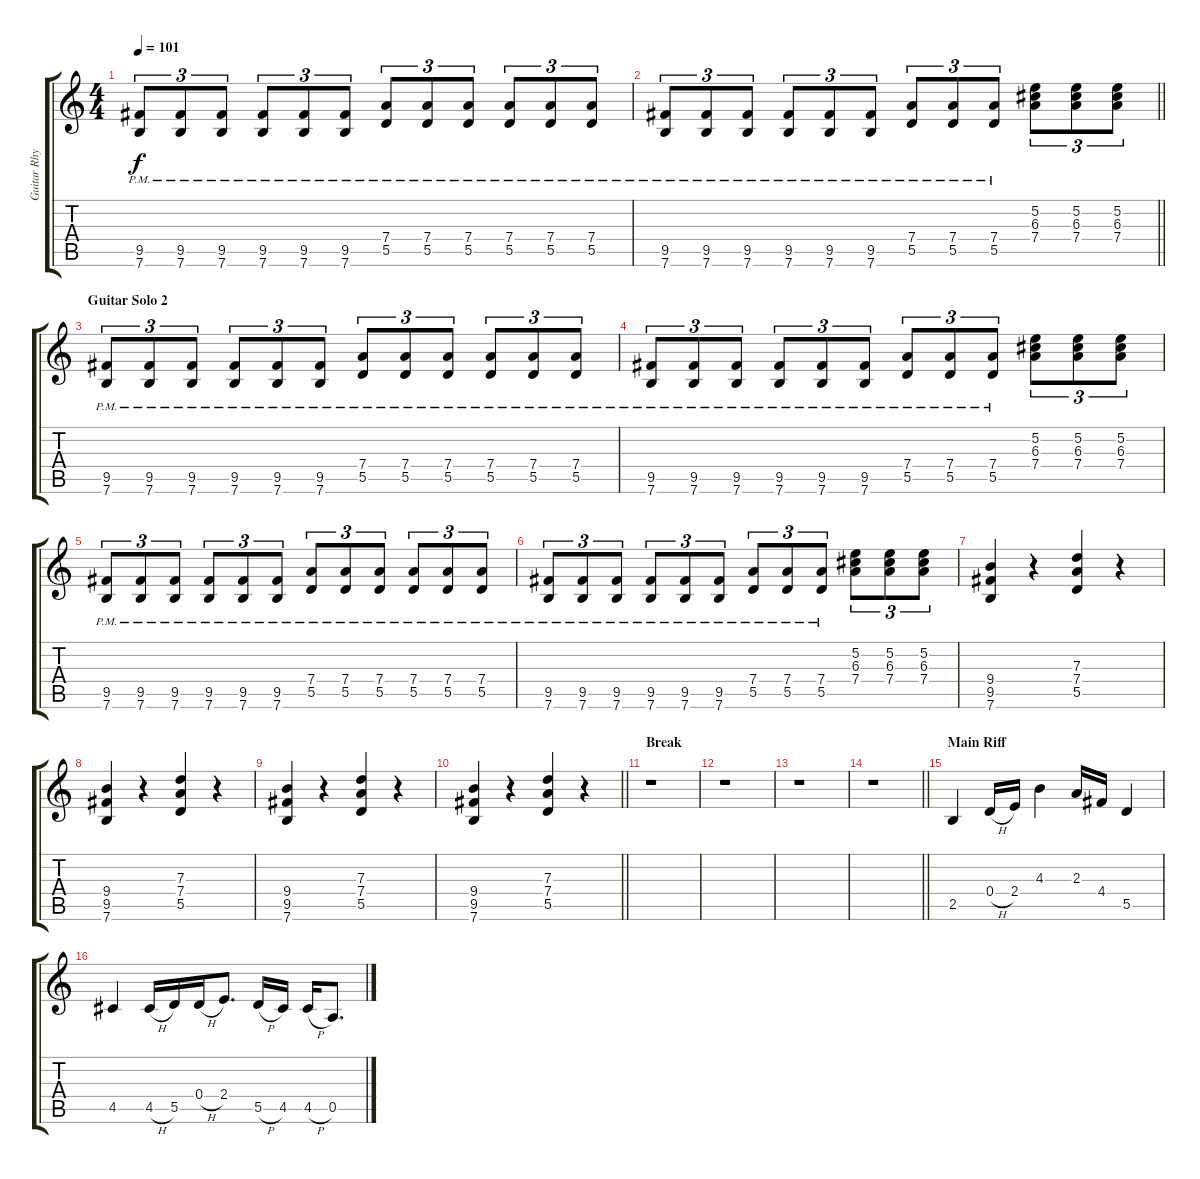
\track ("Guitar Rhythm" "Guitar Rhy") {instrument distortionguitar}
\staff {score tabs}
\tuning (E4 B3 G3 D3 A2 E2) {hide}
\ts (4 4)
\tempo 101
\clef g2
\ks c
(9.5{pm} 7.6{pm}).8{tu (3 2) dy f} (9.5{pm} 7.6{pm}).8{tu (3 2)} (9.5{pm} 7.6{pm}).8{tu (3 2)} (9.5{pm} 7.6{pm}).8{tu (3 2)} (9.5{pm} 7.6{pm}).8{tu (3 2)} (9.5{pm} 7.6{pm}).8{tu (3 2)} (7.4{pm} 5.5{pm}).8{tu (3 2)} (7.4{pm} 5.5{pm}).8{tu (3 2)} (7.4{pm} 5.5{pm}).8{tu (3 2)} (7.4{pm} 5.5{pm}).8{tu (3 2)} (7.4{pm} 5.5{pm}).8{tu (3 2)} (7.4{pm} 5.5{pm}).8{tu (3 2)} |
\barLineRight lightlight
(9.5{pm} 7.6{pm}).8{tu (3 2)} (9.5{pm} 7.6{pm}).8{tu (3 2)} (9.5{pm} 7.6{pm}).8{tu (3 2)} (9.5{pm} 7.6{pm}).8{tu (3 2)} (9.5{pm} 7.6{pm}).8{tu (3 2)} (9.5{pm} 7.6{pm}).8{tu (3 2)} (7.4{pm} 5.5{pm}).8{tu (3 2)} (7.4{pm} 5.5{pm}).8{tu (3 2)} (7.4{pm} 5.5{pm}).8{tu (3 2)} (5.2 6.3 7.4).8{tu (3 2)} (5.2 6.3 7.4).8{tu (3 2)} (5.2 6.3 7.4).8{tu (3 2)} |
\section ("" "Guitar Solo 2")
(9.5{pm} 7.6{pm}).8{tu (3 2)} (9.5{pm} 7.6{pm}).8{tu (3 2)} (9.5{pm} 7.6{pm}).8{tu (3 2)} (9.5{pm} 7.6{pm}).8{tu (3 2)} (9.5{pm} 7.6{pm}).8{tu (3 2)} (9.5{pm} 7.6{pm}).8{tu (3 2)} (7.4{pm} 5.5{pm}).8{tu (3 2)} (7.4{pm} 5.5{pm}).8{tu (3 2)} (7.4{pm} 5.5{pm}).8{tu (3 2)} (7.4{pm} 5.5{pm}).8{tu (3 2)} (7.4{pm} 5.5{pm}).8{tu (3 2)} (7.4{pm} 5.5{pm}).8{tu (3 2)} |
(9.5{pm} 7.6{pm}).8{tu (3 2)} (9.5{pm} 7.6{pm}).8{tu (3 2)} (9.5{pm} 7.6{pm}).8{tu (3 2)} (9.5{pm} 7.6{pm}).8{tu (3 2)} (9.5{pm} 7.6{pm}).8{tu (3 2)} (9.5{pm} 7.6{pm}).8{tu (3 2)} (7.4{pm} 5.5{pm}).8{tu (3 2)} (7.4{pm} 5.5{pm}).8{tu (3 2)} (7.4{pm} 5.5{pm}).8{tu (3 2)} (5.2 6.3 7.4).8{tu (3 2)} (5.2 6.3 7.4).8{tu (3 2)} (5.2 6.3 7.4).8{tu (3 2)} |
(9.5{pm} 7.6{pm}).8{tu (3 2)} (9.5{pm} 7.6{pm}).8{tu (3 2)} (9.5{pm} 7.6{pm}).8{tu (3 2)} (9.5{pm} 7.6{pm}).8{tu (3 2)} (9.5{pm} 7.6{pm}).8{tu (3 2)} (9.5{pm} 7.6{pm}).8{tu (3 2)} (7.4{pm} 5.5{pm}).8{tu (3 2)} (7.4{pm} 5.5{pm}).8{tu (3 2)} (7.4{pm} 5.5{pm}).8{tu (3 2)} (7.4{pm} 5.5{pm}).8{tu (3 2)} (7.4{pm} 5.5{pm}).8{tu (3 2)} (7.4{pm} 5.5{pm}).8{tu (3 2)} |
(9.5{pm} 7.6{pm}).8{tu (3 2)} (9.5{pm} 7.6{pm}).8{tu (3 2)} (9.5{pm} 7.6{pm}).8{tu (3 2)} (9.5{pm} 7.6{pm}).8{tu (3 2)} (9.5{pm} 7.6{pm}).8{tu (3 2)} (9.5{pm} 7.6{pm}).8{tu (3 2)} (7.4{pm} 5.5{pm}).8{tu (3 2)} (7.4{pm} 5.5{pm}).8{tu (3 2)} (7.4{pm} 5.5{pm}).8{tu (3 2)} (5.2 6.3 7.4).8{tu (3 2)} (5.2 6.3 7.4).8{tu (3 2)} (5.2 6.3 7.4).8{tu (3 2)} |
(9.4 9.5 7.6).4 r.4 (7.3 7.4 5.5).4 r.4 |
(9.4 9.5 7.6).4 r.4 (7.3 7.4 5.5).4 r.4 |
(9.4 9.5 7.6).4 r.4 (7.3 7.4 5.5).4 r.4 |
\barLineRight lightlight
(9.4 9.5 7.6).4 r.4 (7.3 7.4 5.5).4 r.4 |
\section ("" "Break")
r.1 |
r.1 |
r.1 |
\barLineRight lightlight
r.1 |
\section ("" "Main Riff")
2.5.4 0.4{h}.16 2.4.16 4.3.4 2.3.16 4.4.16 5.5.4 |
4.5.4 4.5{h}.16 5.5.16 0.4{h}.16 2.4.8{d} 5.5{h}.16 4.5.16 4.5{h}.16 0.5.8{d}
